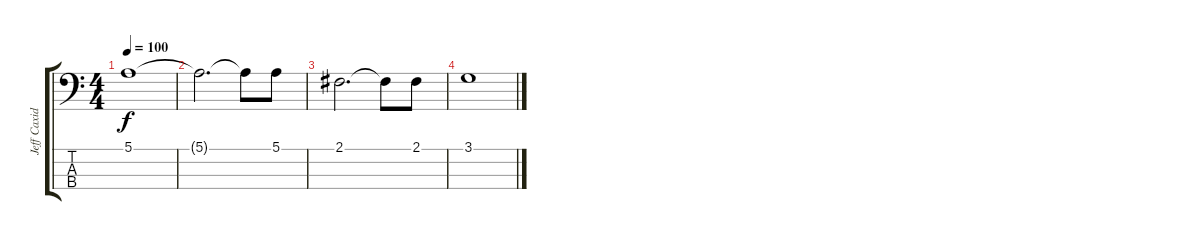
\track ("Jeff Caxide" "Jeff Caxid") {instrument electricbassfinger}
\staff {score tabs}
\tuning (E2 B1 Gb1 B0) {hide}
\ts (4 4)
\tempo 100
\clef f4
\ks c
5.1.1{dy f} |
5.1{t}.2{d} 5.1{t}.8 5.1.8 |
2.1.2{d} 2.1{t}.8 2.1.8 |
3.1.1
